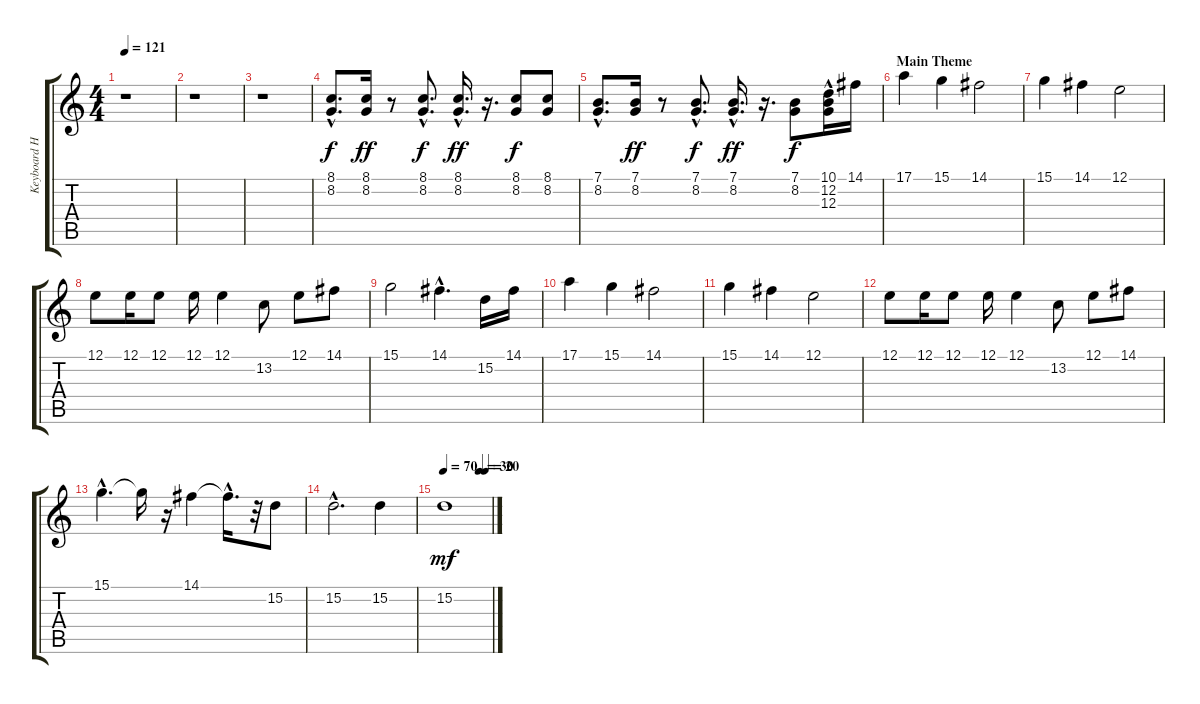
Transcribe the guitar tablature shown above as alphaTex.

\track ("Keyboard Harmony" "Keyboard H") {instrument synthbrass1}
\staff {score tabs}
\tuning (E4 B3 G3 D3 A2 E2) {hide}
\ts (4 4)
\tempo 121
\clef g2
\ks c
r.1{dy f} |
r.1 |
r.1 |
(8.1{hac} 8.2{hac}).8{d} (8.1 8.2).16{dy ff} r.8 (8.1{hac} 8.2{hac}).8{d dy f} (8.1{hac} 8.2{hac}).16{d dy ff} r.16{d} (8.1 8.2).8{dy f} (8.1 8.2).8 |
(7.1{hac} 8.2{hac}).8{d} (7.1 8.2).16{dy ff} r.8 (7.1{hac} 8.2{hac}).8{d dy f} (7.1{hac} 8.2{hac}).16{d dy ff} r.16{d} (7.1 8.2).8{dy f} (10.1 12.2{hac} 12.3{hac}).16 14.1.16 |
\section ("" "Main Theme")
17.1.4 15.1.4 14.1.2 |
15.1.4 14.1.4 12.1.2 |
12.1.8 12.1.16 12.1.8 12.1.16 12.1.4 13.2.8 12.1.8 14.1.8 |
15.1.2 14.1{hac}.4{d} 15.2.16 14.1.16 |
17.1.4 15.1.4 14.1.2 |
15.1.4 14.1.4 12.1.2 |
12.1.8 12.1.16 12.1.8 12.1.16 12.1.4 13.2.8 12.1.8 14.1.8 |
15.1{hac}.4{d} 15.1{t}.16 r.16 14.1.4 14.1{hac t}.16{d} r.32 15.2.8 |
15.2{hac}.2{d} 15.2.4 |
\tempo 70
\tempo (30 0.75)
\tempo (20 0.875)
15.2.1{dy mf}
